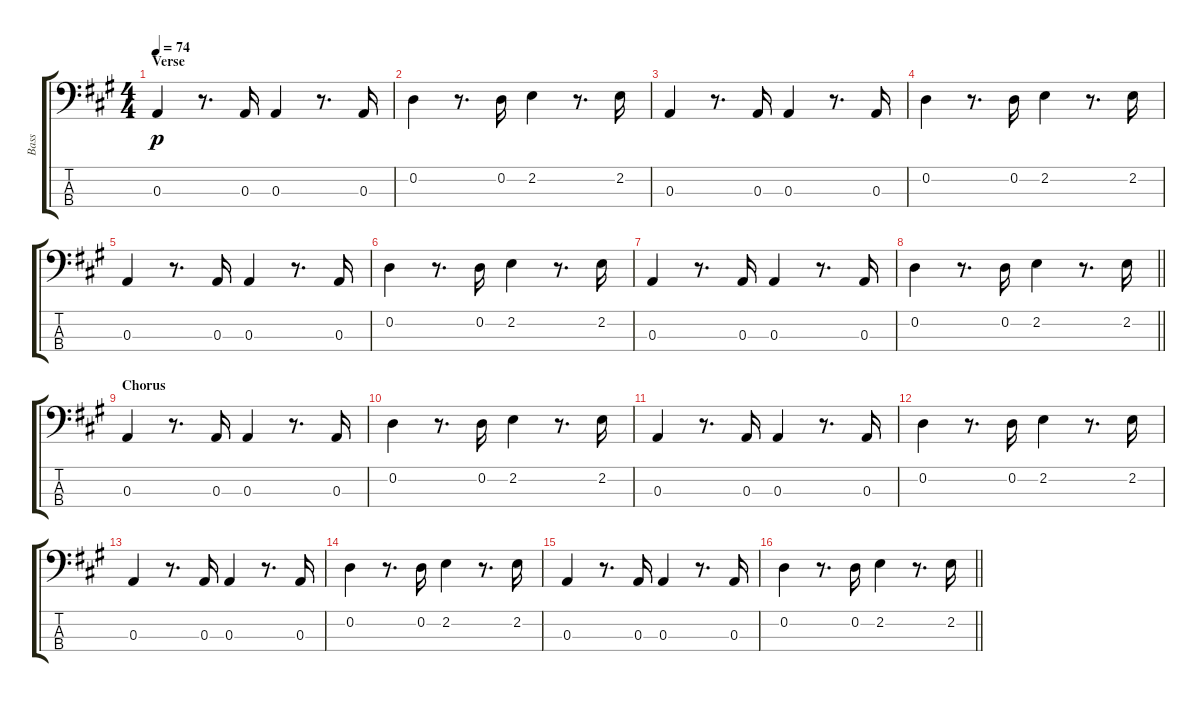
\track ("Bass" "Bass") {instrument electricbassfinger}
\staff {score tabs}
\tuning (G2 D2 A1 E1) {hide}
\ts (4 4)
\section ("" "Verse")
\tempo 74
\clef f4
\ks a
0.3.4{dy p} r.8{d} 0.3.16 0.3.4 r.8{d} 0.3.16 |
0.2.4 r.8{d} 0.2.16 2.2.4 r.8{d} 2.2.16 |
0.3.4 r.8{d} 0.3.16 0.3.4 r.8{d} 0.3.16 |
0.2.4 r.8{d} 0.2.16 2.2.4 r.8{d} 2.2.16 |
0.3.4 r.8{d} 0.3.16 0.3.4 r.8{d} 0.3.16 |
0.2.4 r.8{d} 0.2.16 2.2.4 r.8{d} 2.2.16 |
0.3.4 r.8{d} 0.3.16 0.3.4 r.8{d} 0.3.16 |
\barLineRight lightlight
0.2.4 r.8{d} 0.2.16 2.2.4 r.8{d} 2.2.16 |
\section ("" "Chorus")
0.3.4 r.8{d} 0.3.16 0.3.4 r.8{d} 0.3.16 |
0.2.4 r.8{d} 0.2.16 2.2.4 r.8{d} 2.2.16 |
0.3.4 r.8{d} 0.3.16 0.3.4 r.8{d} 0.3.16 |
0.2.4 r.8{d} 0.2.16 2.2.4 r.8{d} 2.2.16 |
0.3.4 r.8{d} 0.3.16 0.3.4 r.8{d} 0.3.16 |
0.2.4 r.8{d} 0.2.16 2.2.4 r.8{d} 2.2.16 |
0.3.4 r.8{d} 0.3.16 0.3.4 r.8{d} 0.3.16 |
\barLineRight lightlight
0.2.4 r.8{d} 0.2.16 2.2.4 r.8{d} 2.2.16
